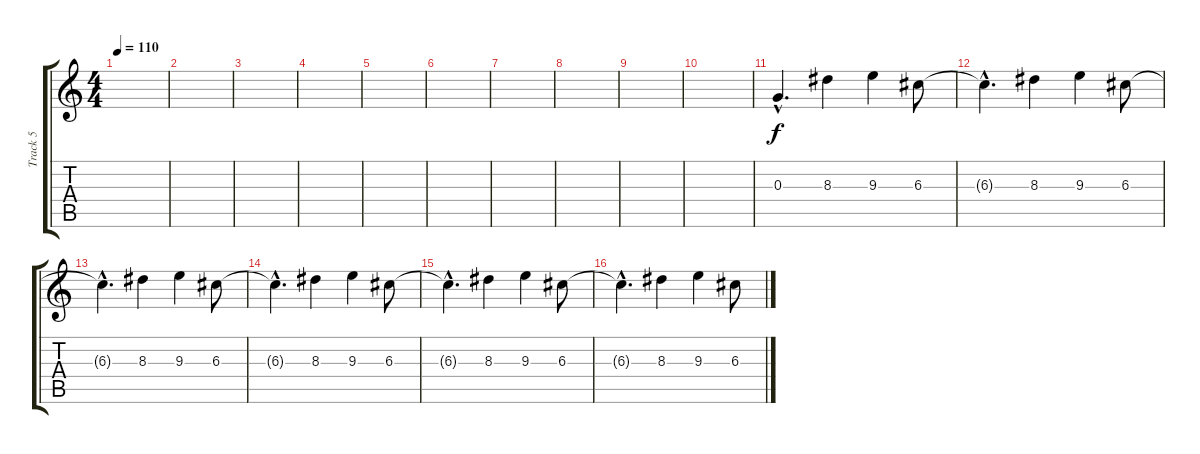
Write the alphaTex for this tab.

\track ("Track 5" "Track 5") {instrument overdrivenguitar}
\staff {score tabs}
\tuning (E4 B3 G3 D3 A2 E2) {hide}
\ts (4 4)
\tempo 110
\clef g2
\ks c
|
|
|
|
|
|
|
|
|
|
0.3{hac}.4{d} 8.3.4 9.3.4 6.3.8 |
6.3{hac t}.4{d} 8.3.4 9.3.4 6.3.8 |
6.3{hac t}.4{d} 8.3.4 9.3.4 6.3.8 |
6.3{hac t}.4{d} 8.3.4 9.3.4 6.3.8 |
6.3{hac t}.4{d} 8.3.4 9.3.4 6.3.8 |
6.3{hac t}.4{d} 8.3.4 9.3.4 6.3.8
